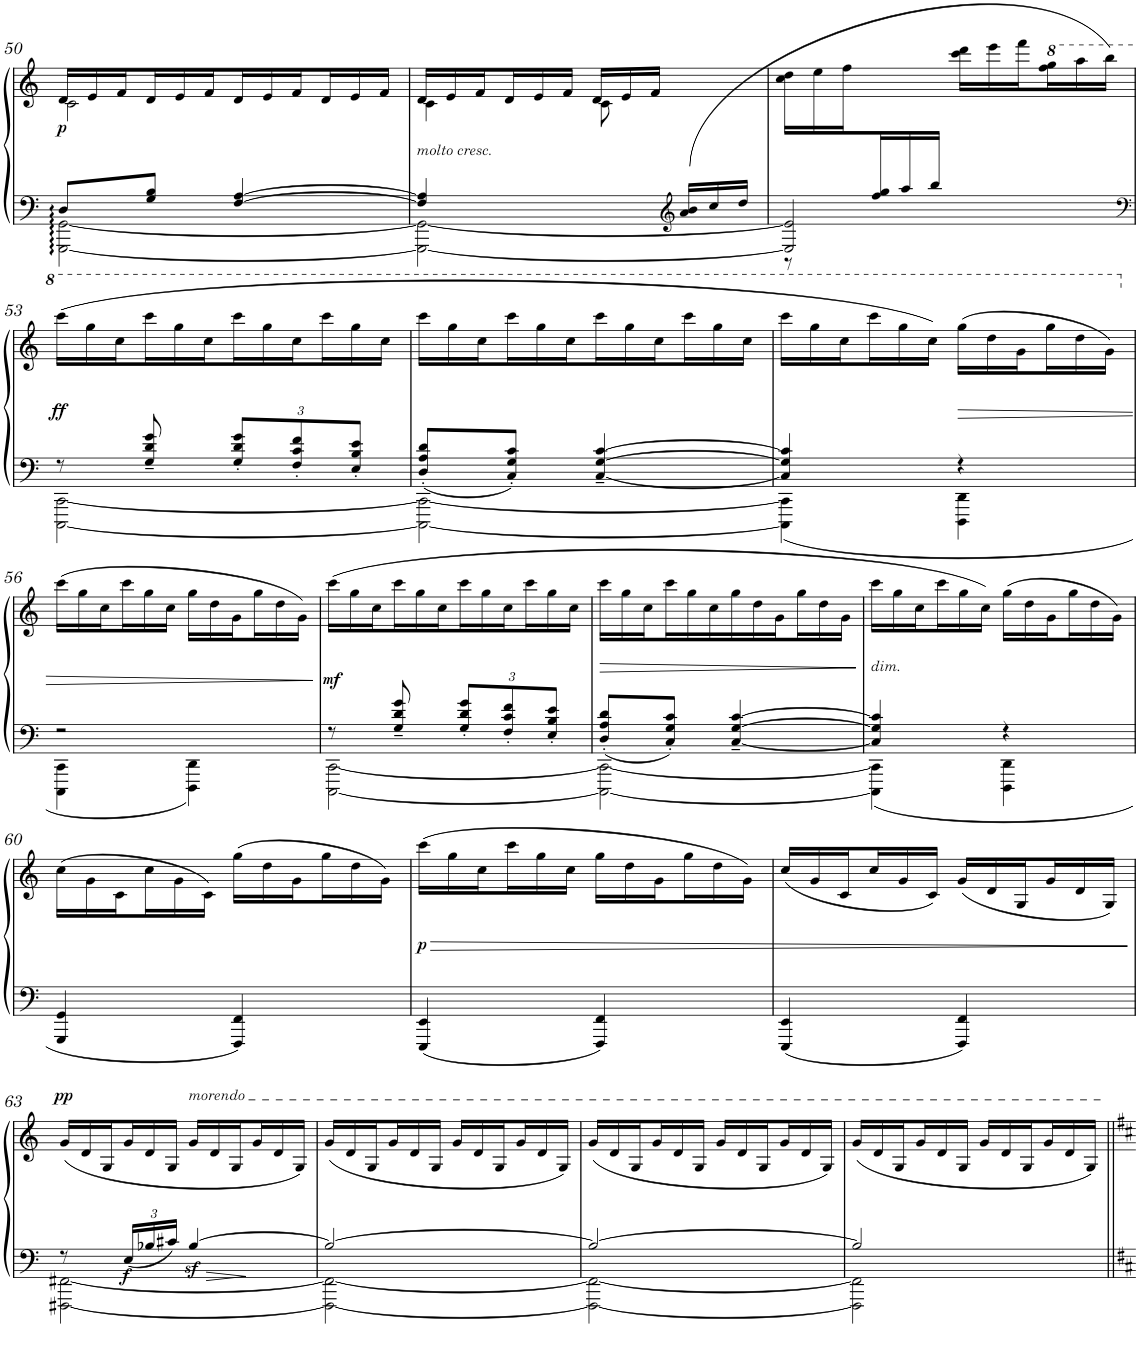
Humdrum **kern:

**kern	**kern	**dynam
*part1	*part1	*part1
*staff2	*staff1	*staff1/2
*I"Piano	*	*
*I'Pno	*	*
!!LO:PB:g=z
*clefF4	*clefG2	*
*k[]	*k[]	*
*M2/4	*M2/4	*
=50	=50	=50
*^	*	*
*	*	*Xtuplet	*
*	*	*^	*
!	!	!	!	!LO:DY:b
8D/L	[2GGG\ [2GG\	24d/LL	2c\	p
.	.	24e/	.	.
.	.	24f/	.	.
8G/ 8B/J	.	24d/	.	.
.	.	24e/	.	.
.	.	24f/J	.	.
[4F/ [4A/	.	24d/L	.	.
.	.	24e/	.	.
.	.	24f/	.	.
.	.	24d/	.	.
.	.	24e/	.	.
.	.	24f/JJ	.	.
=51	=51	=51	=51	=51
*	*^	*	*	*
!	!	!	!LO:TX:b:i:t=molto cresc.	!	!
4.ryy	4F/] 4A/]	2GGG\_ 2GG\_	24d/LL	4c\	.
.	.	.	24e/	.	.
.	.	.	24f/	.	.
.	.	.	24d/	.	.
.	.	.	24e/	.	.
.	.	.	24f/JJ	.	.
.	4ryy	.	24d/LL	8c\	.
.	.	.	24e/	.	.
.	.	.	24f/JJ	.	.
*clefG2	*	*	*	*	*
*Xtuplet	*	*	*	*	*
(24a/ 24b/LL	.	.	8ryy	8ryy	.
24cc/	.	.	.	.	.
24dd/JJ	.	.	.	.	.
*	*	*	*v	*v	*
=52	=52	=52	=52	=52
*clefF4	*	*	*	*
8ryy	2GGG/] 2GG/]	8r	24cc\ 24dd\LL	.
.	.	.	24ee\	.
.	.	.	24ff\	.
*clefG2	*	*	*	*
24ff/ 24gg/	.	4.ryy	8ryy	.
24aa/	.	.	.	.
24bb/JJ	.	.	.	.
4ryy	.	.	24ccc\ 24ddd\LL	.
.	.	.	24eee\	.
.	.	.	24fff\	.
*	*	*	*8va	*
.	.	.	24fff\ 24ggg\	.
.	.	.	24aaa\	.
.	.	.	24bbb\JJ)	.
*v	*v	*v	*	*
!!LO:LB:g=z
=53	=53	=53
*clefF4	*	*
*^	*	*
!	!	!	!LO:DY:b
8r	[2CCC\ [2CC\	(24cccc\LL	ff
.	.	24ggg\	.
.	.	24ccc\	.
8G/~< 8d/~< 8g/~<	.	24cccc\	.
.	.	24ggg\	.
.	.	24ccc\J	.
*tuplet	*	*	*
*Xbrackettup	*	*	*
12G/'< 12d/'< 12g/'<L	.	24cccc\L	.
.	.	24ggg\	.
12F/'< 12c/'< 12f/'<	.	24ccc\	.
.	.	24cccc\	.
12E/'< 12B/'< 12e/'<J	.	24ggg\	.
.	.	24ccc\JJ	.
=54	=54	=54	=54
8D/'< 8A/'< 8d/'<L	2CCC\_ 2CC\_	24cccc\LL	.
.	.	24ggg\	.
.	.	24ccc\	.
8C/'< 8G/'< 8c/'<J	.	24cccc\	.
.	.	24ggg\	.
.	.	24ccc\J	.
[<4C/~< [4G/~< [4c/~<	.	24cccc\L	.
.	.	24ggg\	.
.	.	24ccc\	.
.	.	24cccc\	.
.	.	24ggg\	.
.	.	24ccc\JJ	.
=55	=55	=55	=55
4C/] 4G/] 4c/]	4CCC\] 4CC\]	24cccc\LL	.
.	.	24ggg\	.
.	.	24ccc\	.
.	.	24cccc\	.
.	.	24ggg\	.
.	.	24ccc\JJ)	.
!	!	!	!LO:HP:b
4r	4DDD\ 4DD\	(24ggg\LL	>
.	.	24ddd\	.
.	.	24gg\	.
.	.	24ggg\	.
.	.	24ddd\	.
.	.	24gg\JJ)	.
!!LO:LB:g=z
=56	=56	=56	=56
*	*	*X8va	*
2r	4CCC\ 4CC\	(24ccc\LL	.
.	.	24gg\	.
.	.	24cc\	.
.	.	24ccc\	.
.	.	24gg\	.
.	.	24cc\JJ	.
.	4DDD\ 4DD\	24gg\LL	.
.	.	24dd\	.
.	.	24g\	.
.	.	24gg\	.
.	.	24dd\	.
.	.	24g\JJ)	.
*v	*v	*	*
.	.	]
=57	=57	=57
*^	*	*
!	!	!	!LO:DY:b
8r	[2CCC\ [2CC\	(24ccc\LL	mf
.	.	24gg\	.
.	.	24cc\	.
8G/~< 8d/~< 8g/~<	.	24ccc\	.
.	.	24gg\	.
.	.	24cc\J	.
12G/'< 12d/'< 12g/'<L	.	24ccc\L	.
.	.	24gg\	.
12F/'< 12c/'< 12f/'<	.	24cc\	.
.	.	24ccc\	.
12E/'< 12B/'< 12e/'<J	.	24gg\	.
.	.	24cc\JJ	.
=58	=58	=58	=58
!	!	!	!LO:HP:b
8D/'< 8A/'< 8d/'<L	2CCC\_ 2CC\_	24ccc\LL	>
.	.	24gg\	.
.	.	24cc\	.
8C/'< 8G/'< 8c/'<J	.	24ccc\	.
.	.	24gg\	.
.	.	24cc\	.
[<4C/~< [4G/~< [4c/~<	.	24gg\	.
.	.	24dd\	.
.	.	24g\	.
.	.	24gg\	.
.	.	24dd\	.
.	.	24g\JJ	.
*v	*v	*	*
.	.	]
=59	=59	=59
*^	*	*
!	!	!LO:TX:b:i:t=dim.	!
4C/] 4G/] 4c/]	4CCC\] 4CC\]	24ccc\LL	.
.	.	24gg\	.
.	.	24cc\	.
.	.	24ccc\	.
.	.	24gg\	.
.	.	24cc\JJ)	.
4r	4DDD\ 4DD\	(24gg\LL	.
.	.	24dd\	.
.	.	24g\	.
.	.	24gg\	.
.	.	24dd\	.
.	.	24g\JJ)	.
*v	*v	*	*
!!LO:LB:g=z
=60	=60	=60
4GGG/ 4GG/	(24cc\LL	.
.	24g\	.
.	24c\	.
.	24cc\	.
.	24g\	.
.	24c\JJ)	.
4FFF/ 4FF/	(24gg\LL	.
.	24dd\	.
.	24g\	.
.	24gg\	.
.	24dd\	.
.	24g\JJ)	.
=61	=61	=61
!	!	!LO:HP:b
!	!	!LO:DY:n=1:b
4EEE/ 4EE/	(24ccc\LL	> p
.	24gg\	.
.	24cc\	.
.	24ccc\	.
.	24gg\	.
.	24cc\JJ	.
4FFF/ 4FF/	24gg\LL	.
.	24dd\	.
.	24g\	.
.	24gg\	.
.	24dd\	.
.	24g\JJ)	.
=62	=62	=62
4EEE/ 4EE/	(24cc/LL	.
.	24g/	.
.	24c/	.
.	24cc/	.
.	24g/	.
.	24c/JJ)	.
4FFF/ 4FF/	(24g/LL	.
.	24d/	.
.	24G/	.
.	24g/	.
.	24d/	.
.	24G/JJ)	.
.	.	]
!!LO:LB:g=z
=63	=63	=63
*^	*	*
!	!	!	!LO:DY:a
8r	[2FFF#X\ [2FF#X\	(24g/LL	pp
.	.	24d/	.
.	.	24G/	.
!	!	!	!LO:DY:b=2
24E/LL	.	24g/	f
24B-X/	.	24d/	.
24c#X/JJ	.	24G/JJ	.
!	!	!LO:TX:a:i:t=morendo	!
!	!	!	!LO:DY:b=2
[4B-/	.	24g/LL	sf
.	.	24d/	.
.	.	24G/	.
.	.	24g/	.
.	.	24d/	.
.	.	24G/JJ)	.
=64	=64	=64	=64
2B-/_	2FFF#\_ 2FF#\_	(24g/LL	.
.	.	24d/	.
.	.	24G/	.
.	.	24g/	.
.	.	24d/	.
.	.	24G/JJ	.
.	.	24g/LL	.
.	.	24d/	.
.	.	24G/	.
.	.	24g/	.
.	.	24d/	.
.	.	24G/JJ)	.
=65	=65	=65	=65
2B-/_	2FFF#\_ 2FF#\_	(24g/LL	.
.	.	24d/	.
.	.	24G/	.
.	.	24g/	.
.	.	24d/	.
.	.	24G/JJ	.
.	.	24g/LL	.
.	.	24d/	.
.	.	24G/	.
.	.	24g/	.
.	.	24d/	.
.	.	24G/JJ)	.
=66	=66	=66	=66
2B-/]	2FFF#\] 2FF#\]	(24g/LL	.
.	.	24d/	.
.	.	24G/	.
.	.	24g/	.
.	.	24d/	.
.	.	24G/JJ	.
.	.	24g/LL	.
.	.	24d/	.
.	.	24G/	.
.	.	24g/	.
.	.	24d/	.
.	.	24G/JJ)	.
*v	*v	*	*
=||	=||	=||
*-	*-	*-
